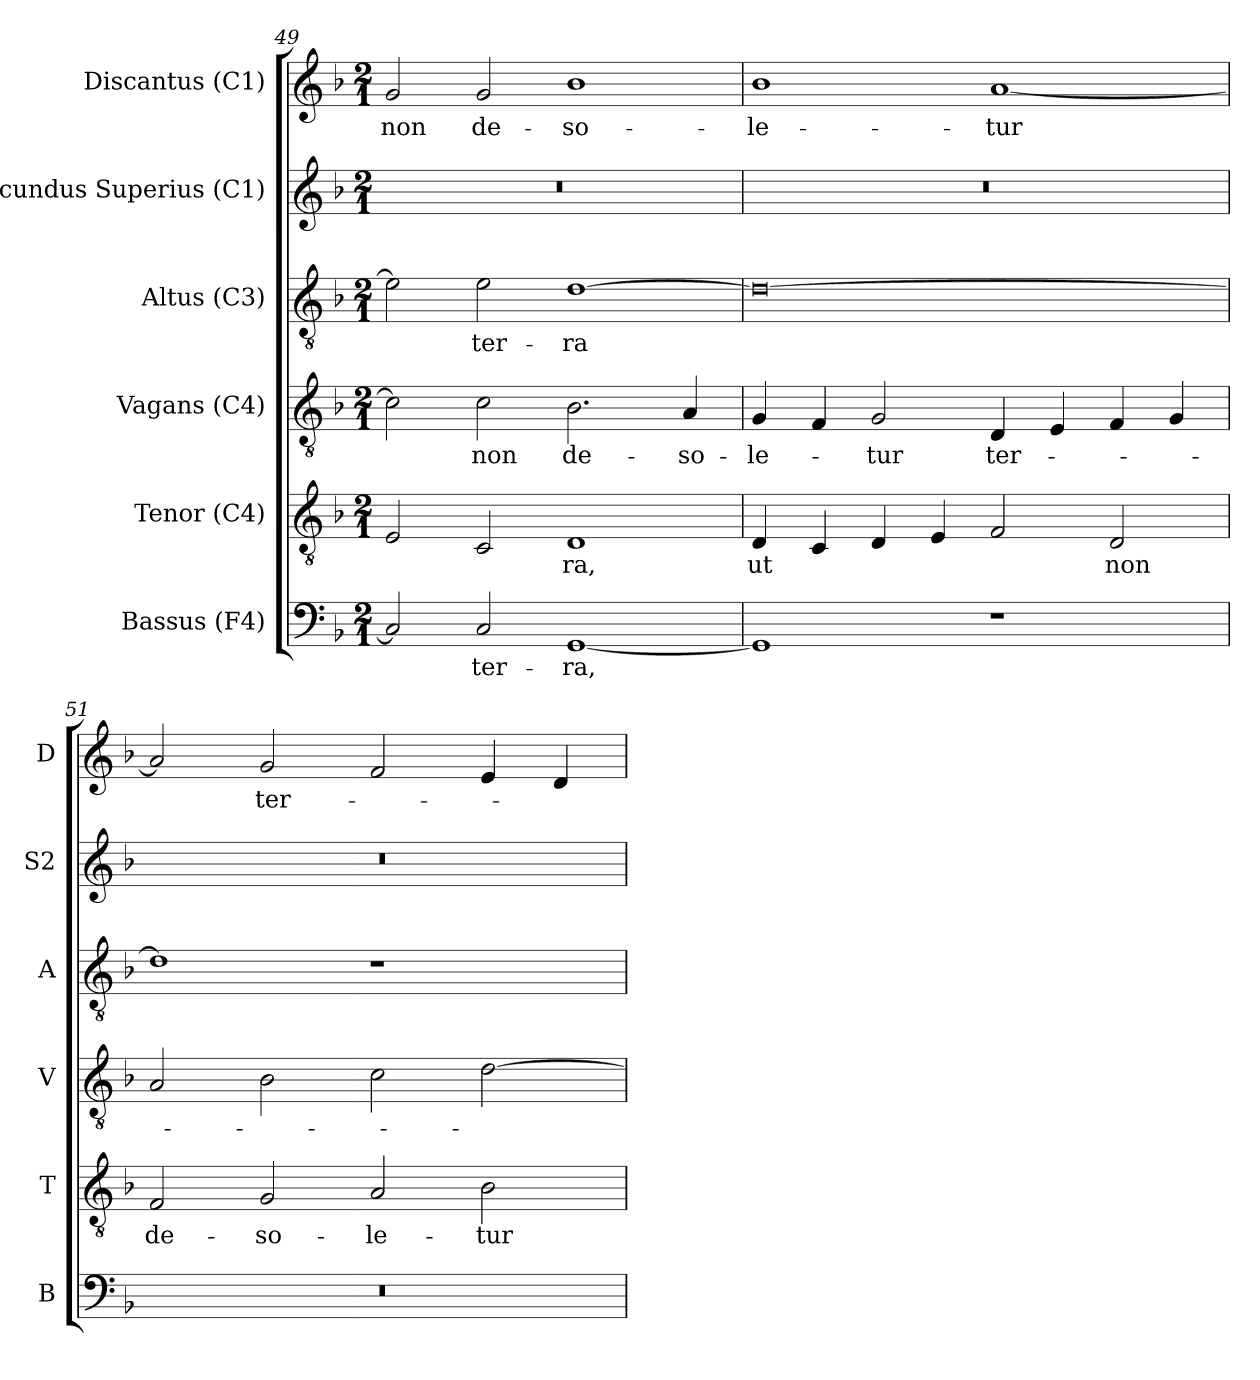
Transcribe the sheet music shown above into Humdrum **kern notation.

**kern	**text	**kern	**text	**kern	**text	**kern	**text	**kern	**kern	**text
*part6	*part6	*part5	*part5	*part4	*part4	*part3	*part3	*part2	*part1	*part1
*staff6	*staff6	*staff5	*staff5	*staff4	*staff4	*staff3	*staff3	*staff2	*staff1	*staff1
*I"Bassus (F4)	*	*I"Tenor (C4)	*	*I"Vagans (C4)	*	*I"Altus (C3)	*	*I"Secundus Superius (C1)	*I"Discantus (C1)	*
*I'B	*	*I'T	*	*I'V	*	*I'A	*	*I'S2	*I'D	*
*clefF4	*	*clefGv2	*	*clefGv2	*	*clefGv2	*	*clefG2	*clefG2	*
*	*	*	*	*ITrd7c12	*	*	*	*	*	*
*k[b-]	*	*k[b-]	*	*k[b-]	*	*k[b-]	*	*k[b-]	*k[b-]	*
*F:	*	*F:	*	*F:	*	*F:	*	*F:	*F:	*
*M2/1	*	*M2/1	*	*M2/1	*	*M2/1	*	*M2/1	*M2/1	*
=49	=49	=49	=49	=49	=49	=49	=49	=49	=49	=49
!	!	!	!	!	!	!	!	!LO:N:vis=1	!	!
!	!	!	!	!	!	!	!	!	!	!LO:LY:b:color=#000000
2Ci/]	.	2Ei/	.	2Ci\]	.	2ei\]	.	0r	2gi/	non
!	!LO:LY:b:color=#000000	!	!	!	!	!	!	!	!	!
!	!	!	!	!	!LO:LY:b:color=#000000	!	!	!	!	!
!	!	!	!	!	!	!	!LO:LY:b:color=#000000	!	!	!
!	!	!	!	!	!	!	!	!	!	!LO:LY:b:color=#000000
2Ci/	ter-	2Ci/	.	2Ci\	non	2ei\	ter-	.	2gi/	de-
!	!LO:LY:b:color=#000000	!	!	!	!	!	!	!	!	!
!	!	!	!LO:LY:b:color=#000000	!	!	!	!	!	!	!
!	!	!	!	!	!LO:LY:b:color=#000000	!	!	!	!	!
!	!	!	!	!	!	!	!LO:LY:b:color=#000000	!	!	!
!	!	!	!	!	!	!	!	!	!	!LO:LY:b:color=#000000
[1GGi	-ra,	1Di	-ra,	2.BB-i\	de-	[1di	-ra	.	1b-i	-so-
!	!	!	!	!	!LO:LY:b:color=#000000	!	!	!	!	!
.	.	.	.	4AAi/	-so-	.	.	.	.	.
=50	=50	=50	=50	=50	=50	=50	=50	=50	=50	=50
!	!	!	!LO:LY:b:color=#000000	!	!	!	!	!	!	!
!	!	!	!	!	!LO:LY:b:color=#000000	!	!	!LO:N:vis=1	!	!
!	!	!	!	!	!	!	!	!	!	!LO:LY:b:color=#000000
1GGi]	.	4Di/	ut	4GGi/	-le-	0di_	.	0r	1b-i	-le-
.	.	4Ci/	.	4FFi/	.	.	.	.	.	.
!	!	!	!	!	!LO:LY:b:color=#000000	!	!	!	!	!
.	.	4Di/	.	2GGi/	-tur	.	.	.	.	.
.	.	4Ei/	.	.	.	.	.	.	.	.
!	!	!	!	!	!LO:LY:b:color=#000000	!	!	!	!	!
!	!	!	!	!	!	!	!	!	!	!LO:LY:b:color=#000000
1r	.	2Fi/	.	4DDi/	ter-	.	.	.	[1ai	-tur
.	.	.	.	4EEi/	.	.	.	.	.	.
!	!	!	!LO:LY:b:color=#000000	!	!	!	!	!	!	!
.	.	2Di/	non	4FFi/	.	.	.	.	.	.
.	.	.	.	4GGi/	.	.	.	.	.	.
!!LO:LB:g=z
=51	=51	=51	=51	=51	=51	=51	=51	=51	=51	=51
!LO:N:vis=1	!	!	!	!	!	!	!	!	!	!
!	!	!	!LO:LY:b:color=#000000	!	!	!	!	!LO:N:vis=1	!	!
0r	.	2Fi/	de-	2AAi/	.	1di]	.	0r	2ai/]	.
!	!	!	!LO:LY:b:color=#000000	!	!	!	!	!	!	!
!	!	!	!	!	!	!	!	!	!	!LO:LY:b:color=#000000
.	.	2Gi/	-so-	2BB-i\	.	.	.	.	2gi/	ter-
!	!	!	!LO:LY:b:color=#000000	!	!	!	!	!	!	!
.	.	2Ai/	-le-	2Ci\	.	1r	.	.	2fi/	.
!	!	!	!LO:LY:b:color=#000000	!	!	!	!	!	!	!
.	.	2B-i\	-tur	[2Di\	.	.	.	.	4ei/	.
.	.	.	.	.	.	.	.	.	4di/	.
=	=	=	=	=	=	=	=	=	=	=
*-	*-	*-	*-	*-	*-	*-	*-	*-	*-	*-
